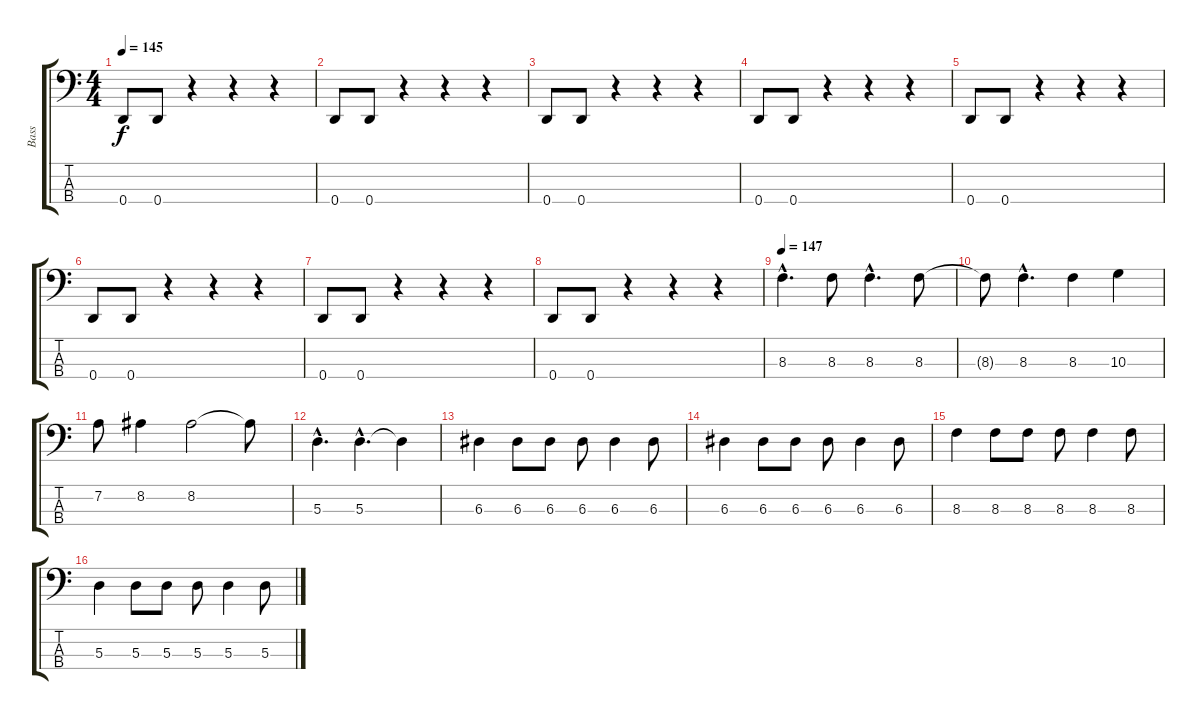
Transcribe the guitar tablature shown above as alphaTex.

\track ("Bass" "Bass") {instrument electricbasspick}
\staff {score tabs}
\tuning (G2 D2 A1 D1) {hide}
\ts (4 4)
\tempo 145
\clef f4
\ks c
0.4.8{dy f} 0.4.8 r.4 r.4 r.4 |
0.4.8 0.4.8 r.4 r.4 r.4 |
0.4.8 0.4.8 r.4 r.4 r.4 |
0.4.8 0.4.8 r.4 r.4 r.4 |
0.4.8 0.4.8 r.4 r.4 r.4 |
0.4.8 0.4.8 r.4 r.4 r.4 |
0.4.8 0.4.8 r.4 r.4 r.4 |
0.4.8 0.4.8 r.4 r.4 r.4 |
\tempo 147
8.3{hac}.4{d} 8.3.8 8.3{hac}.4{d} 8.3.8 |
8.3{t}.8 8.3{hac}.4{d} 8.3.4 10.3.4 |
7.2.8 8.2.4 8.2.2 8.2{t}.8 |
5.3{hac}.4{d} 5.3{hac}.4{d} 5.3{t}.4 |
6.3.4 6.3.8 6.3.8 6.3.8 6.3.4 6.3.8 |
6.3.4 6.3.8 6.3.8 6.3.8 6.3.4 6.3.8 |
8.3.4 8.3.8 8.3.8 8.3.8 8.3.4 8.3.8 |
5.3.4 5.3.8 5.3.8 5.3.8 5.3.4 5.3.8
